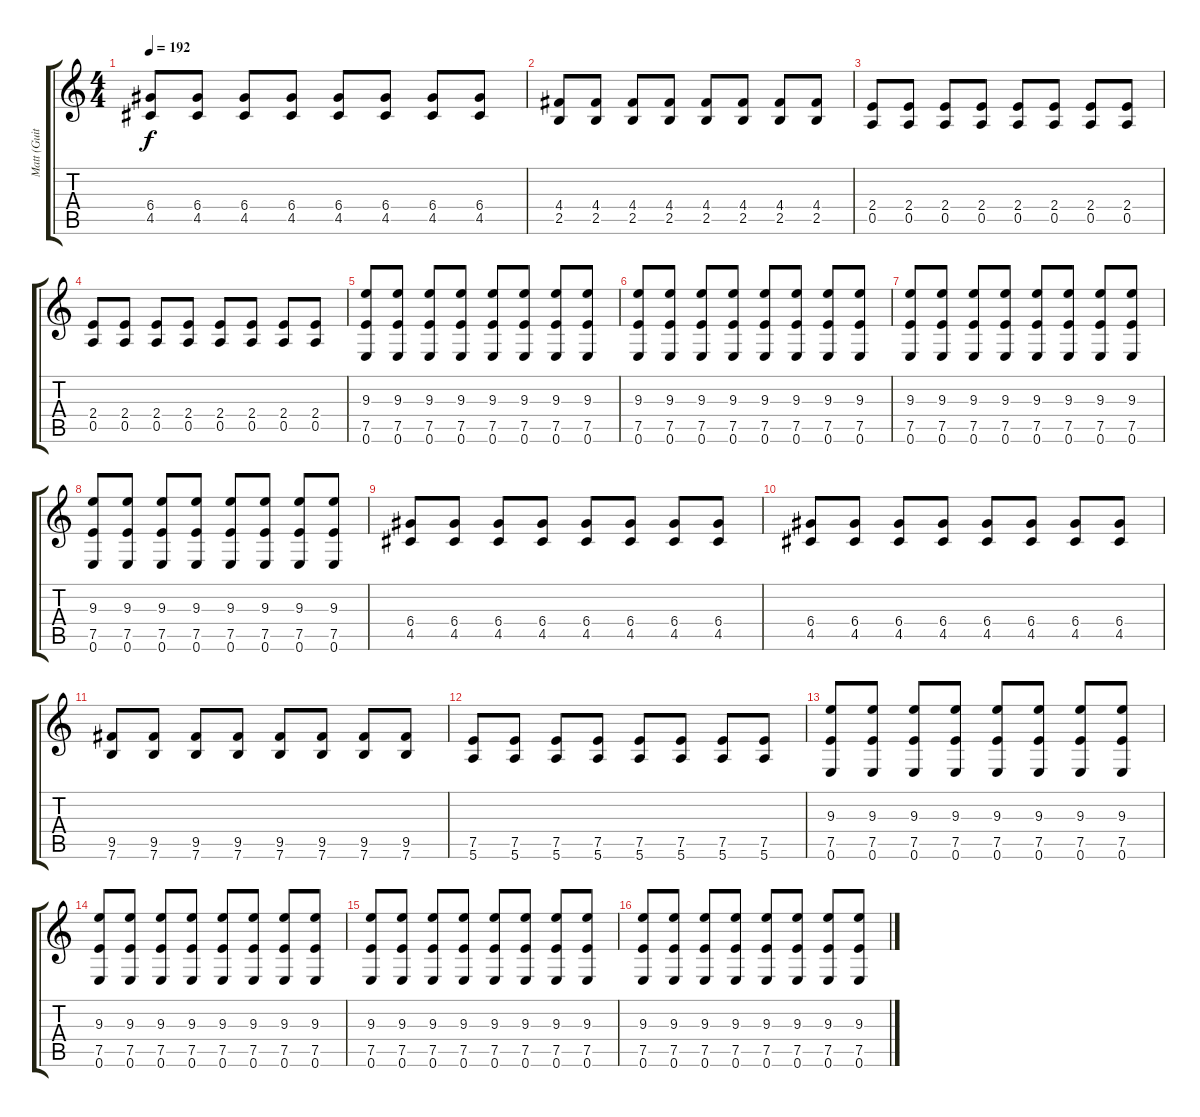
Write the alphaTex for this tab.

\track ("Matt (Guitar)" "Matt (Guit") {instrument overdrivenguitar}
\staff {score tabs}
\tuning (E4 B3 G3 D3 A2 E2) {hide}
\ts (4 4)
\tempo 192
\clef g2
\ks c
(6.4 4.5).8{dy f} (6.4 4.5).8 (6.4 4.5).8 (6.4 4.5).8 (6.4 4.5).8 (6.4 4.5).8 (6.4 4.5).8 (6.4 4.5).8 |
(4.4 2.5).8 (4.4 2.5).8 (4.4 2.5).8 (4.4 2.5).8 (4.4 2.5).8 (4.4 2.5).8 (4.4 2.5).8 (4.4 2.5).8 |
(2.4 0.5).8 (2.4 0.5).8 (2.4 0.5).8 (2.4 0.5).8 (2.4 0.5).8 (2.4 0.5).8 (2.4 0.5).8 (2.4 0.5).8 |
(2.4 0.5).8 (2.4 0.5).8 (2.4 0.5).8 (2.4 0.5).8 (2.4 0.5).8 (2.4 0.5).8 (2.4 0.5).8 (2.4 0.5).8 |
(9.3 7.5 0.6).8 (9.3 7.5 0.6).8 (9.3 7.5 0.6).8 (9.3 7.5 0.6).8 (9.3 7.5 0.6).8 (9.3 7.5 0.6).8 (9.3 7.5 0.6).8 (9.3 7.5 0.6).8 |
(9.3 7.5 0.6).8 (9.3 7.5 0.6).8 (9.3 7.5 0.6).8 (9.3 7.5 0.6).8 (9.3 7.5 0.6).8 (9.3 7.5 0.6).8 (9.3 7.5 0.6).8 (9.3 7.5 0.6).8 |
(9.3 7.5 0.6).8 (9.3 7.5 0.6).8 (9.3 7.5 0.6).8 (9.3 7.5 0.6).8 (9.3 7.5 0.6).8 (9.3 7.5 0.6).8 (9.3 7.5 0.6).8 (9.3 7.5 0.6).8 |
(9.3 7.5 0.6).8 (9.3 7.5 0.6).8 (9.3 7.5 0.6).8 (9.3 7.5 0.6).8 (9.3 7.5 0.6).8 (9.3 7.5 0.6).8 (9.3 7.5 0.6).8 (9.3 7.5 0.6).8 |
(6.4 4.5).8 (6.4 4.5).8 (6.4 4.5).8 (6.4 4.5).8 (6.4 4.5).8 (6.4 4.5).8 (6.4 4.5).8 (6.4 4.5).8 |
(6.4 4.5).8 (6.4 4.5).8 (6.4 4.5).8 (6.4 4.5).8 (6.4 4.5).8 (6.4 4.5).8 (6.4 4.5).8 (6.4 4.5).8 |
(9.5 7.6).8 (9.5 7.6).8 (9.5 7.6).8 (9.5 7.6).8 (9.5 7.6).8 (9.5 7.6).8 (9.5 7.6).8 (9.5 7.6).8 |
(7.5 5.6).8 (7.5 5.6).8 (7.5 5.6).8 (7.5 5.6).8 (7.5 5.6).8 (7.5 5.6).8 (7.5 5.6).8 (7.5 5.6).8 |
(9.3 7.5 0.6).8 (9.3 7.5 0.6).8 (9.3 7.5 0.6).8 (9.3 7.5 0.6).8 (9.3 7.5 0.6).8 (9.3 7.5 0.6).8 (9.3 7.5 0.6).8 (9.3 7.5 0.6).8 |
(9.3 7.5 0.6).8 (9.3 7.5 0.6).8 (9.3 7.5 0.6).8 (9.3 7.5 0.6).8 (9.3 7.5 0.6).8 (9.3 7.5 0.6).8 (9.3 7.5 0.6).8 (9.3 7.5 0.6).8 |
(9.3 7.5 0.6).8 (9.3 7.5 0.6).8 (9.3 7.5 0.6).8 (9.3 7.5 0.6).8 (9.3 7.5 0.6).8 (9.3 7.5 0.6).8 (9.3 7.5 0.6).8 (9.3 7.5 0.6).8 |
(9.3 7.5 0.6).8 (9.3 7.5 0.6).8 (9.3 7.5 0.6).8 (9.3 7.5 0.6).8 (9.3 7.5 0.6).8 (9.3 7.5 0.6).8 (9.3 7.5 0.6).8 (9.3 7.5 0.6).8
